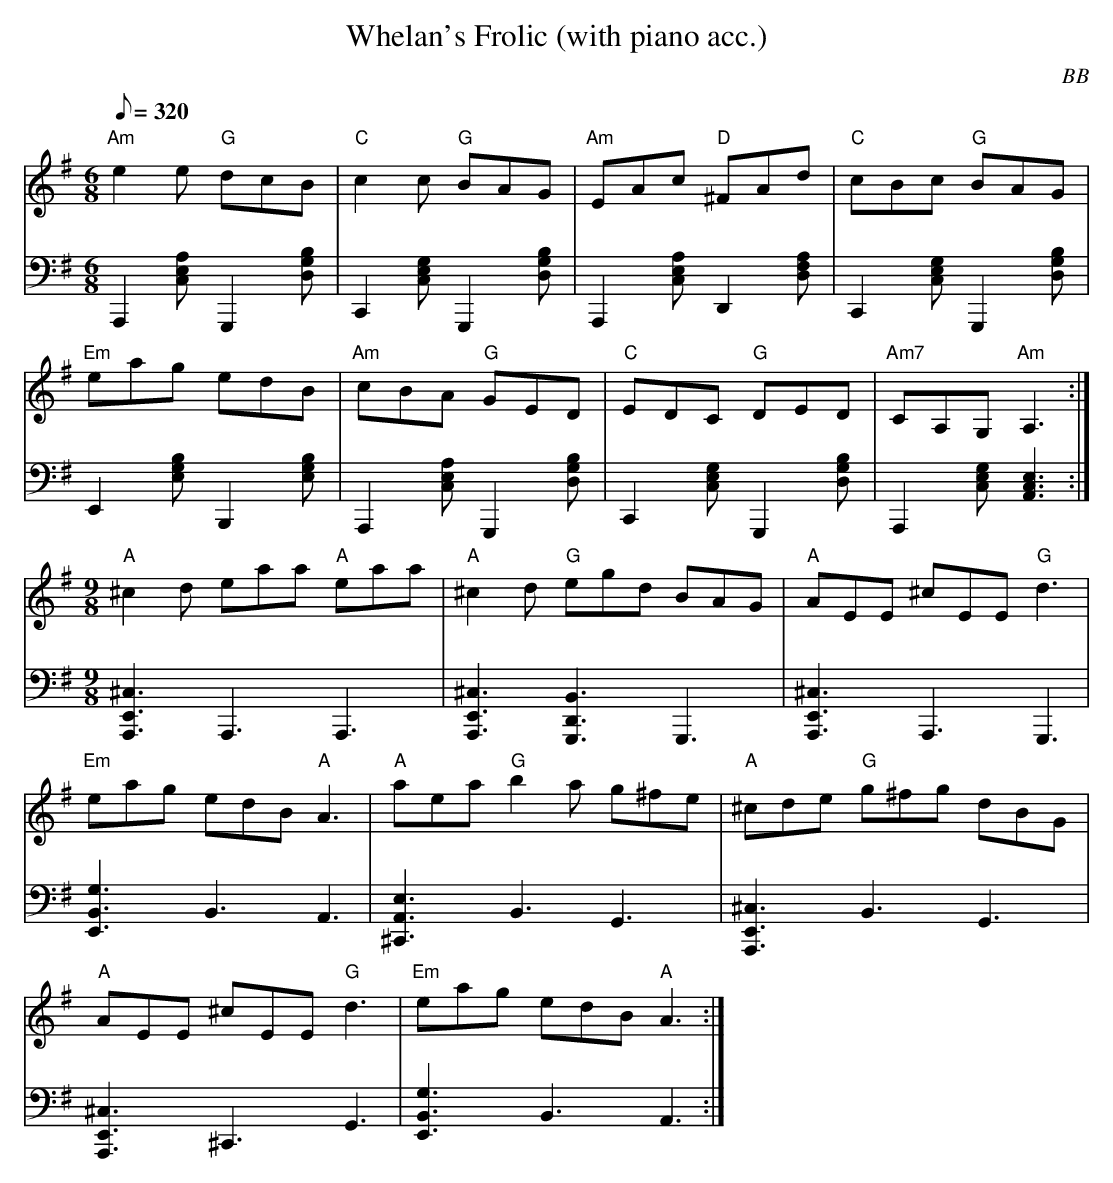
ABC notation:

X:1
T: Whelan's Frolic (with piano acc.)
C: BB
Q: 1/8=320
M: 6/8
L: 1/8
V: 1 program 1 21 %acc
V: 2 volume=70 clef=bass m=D program 1 01
K: Ador
[V:1] "Am"e2 e "G"dcB | "C"c2 c "G"BAG | "Am"EAc "D"^FAd | "C"cBc "G"BAG |
[V:2] A,,2[AEC]G,,2[GDB]|C,2[CGE]G,,2[GDB]|A,,2[AEC]D,2[AFD]|C,2[CGE]G,,2[GDB]|
[V:1] "Em"eag edB | "Am"cBA "G"GED | "C"EDC "G"DED | "Am7"CA,G, "Am"A,3 :|
[V:2] E,2[EBG]B,,2[EBG]|A,,2[AEC]G,,2[GDB]|C,2[CGE]G,,2[GDB]|A,,2[GEC][A,3E3C3]:|
[V:1][M: 9/8] "A"^c2 d eaa "A"eaa | "A"^c2 d "G"egd BAG | "A"AEE ^cEE "G"d3 |
[V:2][M: 9/8] [A,,3^C3E,3]A,,3 A,,3|[A,,3^C3E,3][G,,3B,3D,3]G,,3|\
[A,,3^C3E,3]A,,3 G,,3|
[V:1] "Em"eag edB "A"A3 | "A"aea "G"b2 a g^fe | "A"^cde "G"g^fg dBG |
[V:2] [E,3B,3G3] B,3 A,3|[^C,3A,3E3] B,3 G,3|[A,,3^C3E,3] B,3 G,3|
[V:1] "A"AEE ^cEE "G"d3 |"Em"eag edB "A"A3 :|
[V:2] [A,,3^C3E,3] ^C,3 G,3 |[E,3B,3G3] B,3 A,3 :|
